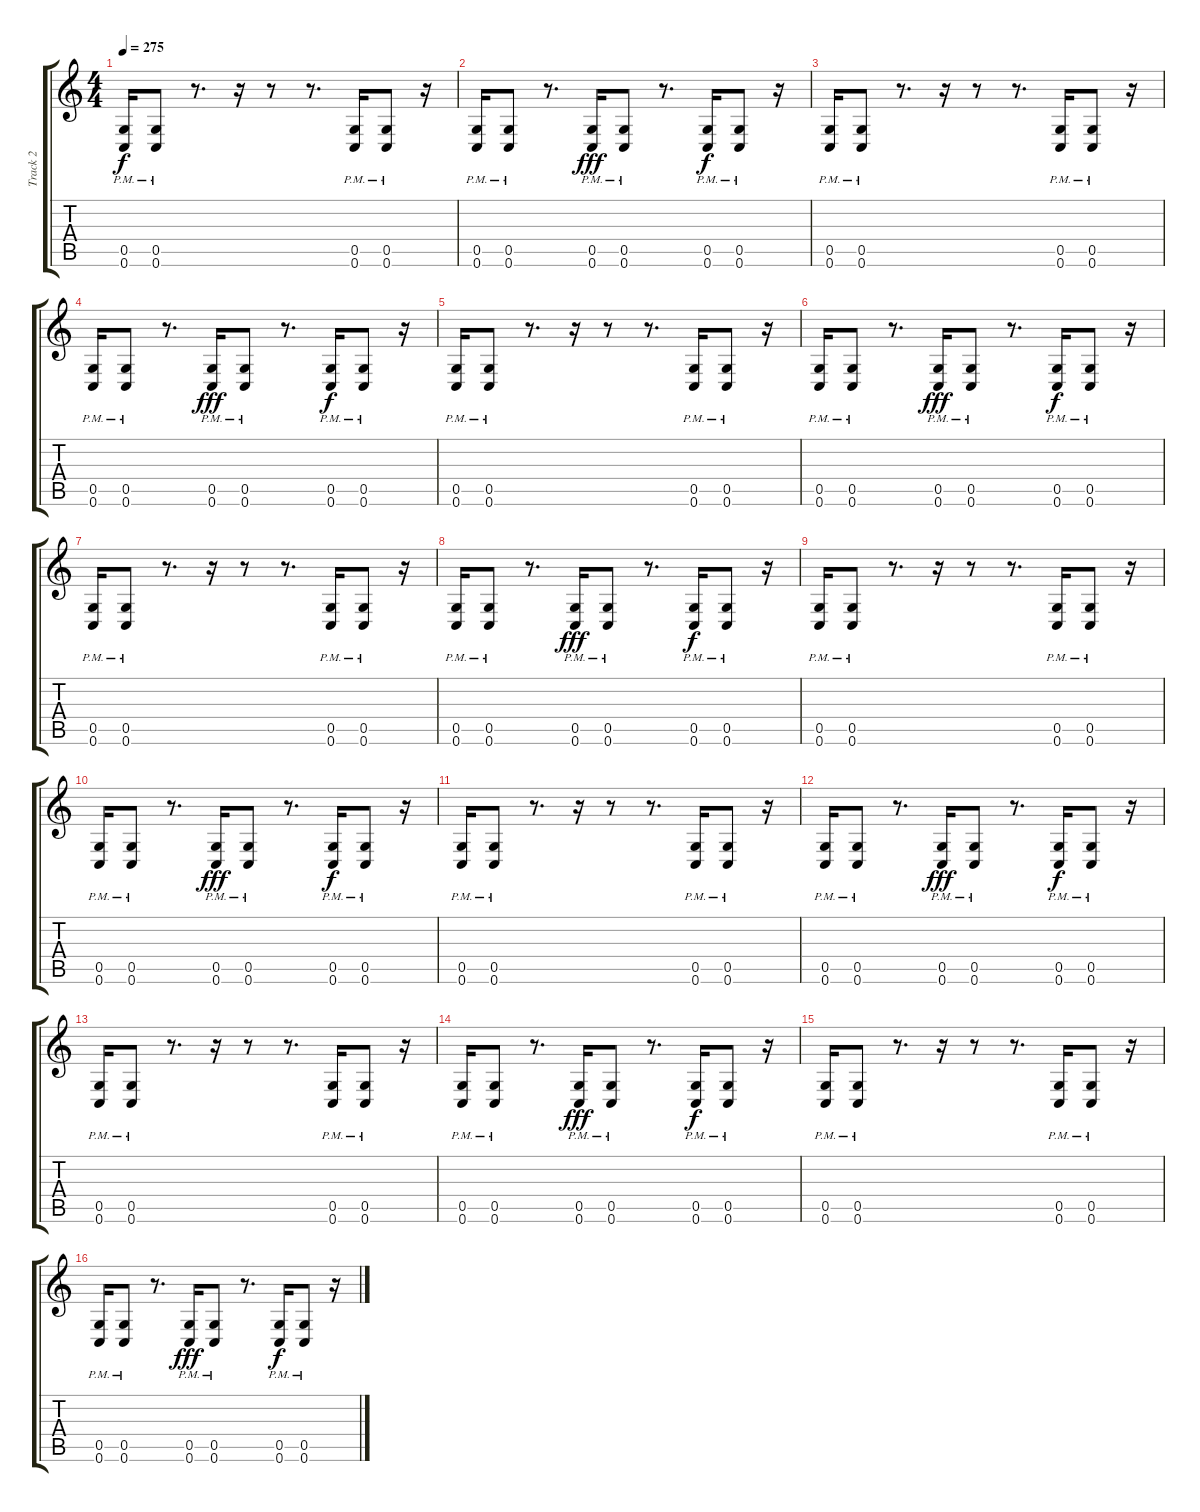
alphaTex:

\track ("Track 2" "Track 2") {instrument distortionguitar}
\staff {score tabs}
\tuning (D4 A3 F3 C3 G2 C2) {hide}
\ts (4 4)
\tempo 275
\clef g2
\ks c
(0.5{pm} 0.6{pm}).16{dy f} (0.5{pm} 0.6{pm}).8 r.8{d} r.16 r.8 r.8{d} (0.5{pm} 0.6{pm}).16 (0.5{pm} 0.6{pm}).8 r.16 |
(0.5{pm} 0.6{pm}).16 (0.5{pm} 0.6{pm}).8 r.8{d} (0.5{pm} 0.6{pm}).16{dy fff} (0.5{pm} 0.6{pm}).8 r.8{d} (0.5{pm} 0.6{pm}).16{dy f} (0.5{pm} 0.6{pm}).8 r.16 |
(0.5{pm} 0.6{pm}).16 (0.5{pm} 0.6{pm}).8 r.8{d} r.16 r.8 r.8{d} (0.5{pm} 0.6{pm}).16 (0.5{pm} 0.6{pm}).8 r.16 |
(0.5{pm} 0.6{pm}).16 (0.5{pm} 0.6{pm}).8 r.8{d} (0.5{pm} 0.6{pm}).16{dy fff} (0.5{pm} 0.6{pm}).8 r.8{d} (0.5{pm} 0.6{pm}).16{dy f} (0.5{pm} 0.6{pm}).8 r.16 |
(0.5{pm} 0.6{pm}).16 (0.5{pm} 0.6{pm}).8 r.8{d} r.16 r.8 r.8{d} (0.5{pm} 0.6{pm}).16 (0.5{pm} 0.6{pm}).8 r.16 |
(0.5{pm} 0.6{pm}).16 (0.5{pm} 0.6{pm}).8 r.8{d} (0.5{pm} 0.6{pm}).16{dy fff} (0.5{pm} 0.6{pm}).8 r.8{d} (0.5{pm} 0.6{pm}).16{dy f} (0.5{pm} 0.6{pm}).8 r.16 |
(0.5{pm} 0.6{pm}).16 (0.5{pm} 0.6{pm}).8 r.8{d} r.16 r.8 r.8{d} (0.5{pm} 0.6{pm}).16 (0.5{pm} 0.6{pm}).8 r.16 |
(0.5{pm} 0.6{pm}).16 (0.5{pm} 0.6{pm}).8 r.8{d} (0.5{pm} 0.6{pm}).16{dy fff} (0.5{pm} 0.6{pm}).8 r.8{d} (0.5{pm} 0.6{pm}).16{dy f} (0.5{pm} 0.6{pm}).8 r.16 |
(0.5{pm} 0.6{pm}).16 (0.5{pm} 0.6{pm}).8 r.8{d} r.16 r.8 r.8{d} (0.5{pm} 0.6{pm}).16 (0.5{pm} 0.6{pm}).8 r.16 |
(0.5{pm} 0.6{pm}).16 (0.5{pm} 0.6{pm}).8 r.8{d} (0.5{pm} 0.6{pm}).16{dy fff} (0.5{pm} 0.6{pm}).8 r.8{d} (0.5{pm} 0.6{pm}).16{dy f} (0.5{pm} 0.6{pm}).8 r.16 |
(0.5{pm} 0.6{pm}).16 (0.5{pm} 0.6{pm}).8 r.8{d} r.16 r.8 r.8{d} (0.5{pm} 0.6{pm}).16 (0.5{pm} 0.6{pm}).8 r.16 |
(0.5{pm} 0.6{pm}).16 (0.5{pm} 0.6{pm}).8 r.8{d} (0.5{pm} 0.6{pm}).16{dy fff} (0.5{pm} 0.6{pm}).8 r.8{d} (0.5{pm} 0.6{pm}).16{dy f} (0.5{pm} 0.6{pm}).8 r.16 |
(0.5{pm} 0.6{pm}).16 (0.5{pm} 0.6{pm}).8 r.8{d} r.16 r.8 r.8{d} (0.5{pm} 0.6{pm}).16 (0.5{pm} 0.6{pm}).8 r.16 |
(0.5{pm} 0.6{pm}).16 (0.5{pm} 0.6{pm}).8 r.8{d} (0.5{pm} 0.6{pm}).16{dy fff} (0.5{pm} 0.6{pm}).8 r.8{d} (0.5{pm} 0.6{pm}).16{dy f} (0.5{pm} 0.6{pm}).8 r.16 |
(0.5{pm} 0.6{pm}).16 (0.5{pm} 0.6{pm}).8 r.8{d} r.16 r.8 r.8{d} (0.5{pm} 0.6{pm}).16 (0.5{pm} 0.6{pm}).8 r.16 |
(0.5{pm} 0.6{pm}).16 (0.5{pm} 0.6{pm}).8 r.8{d} (0.5{pm} 0.6{pm}).16{dy fff} (0.5{pm} 0.6{pm}).8 r.8{d} (0.5{pm} 0.6{pm}).16{dy f} (0.5{pm} 0.6{pm}).8 r.16
